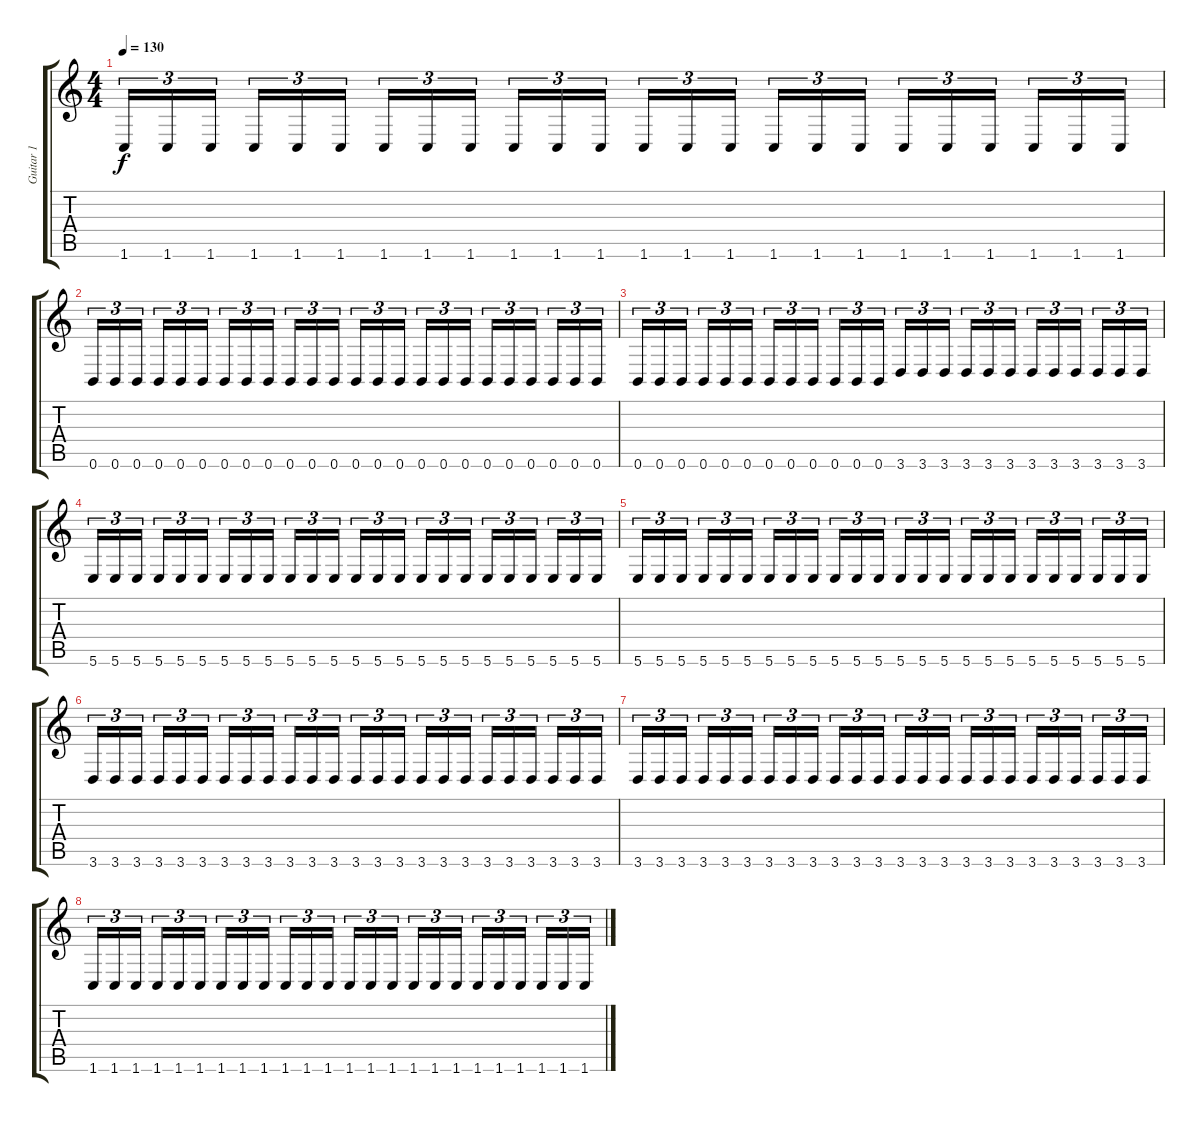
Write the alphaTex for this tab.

\track ("Guitar 1" "Guitar 1") {instrument distortionguitar}
\staff {score tabs}
\tuning (B3 Gb3 D3 A2 E2 B1) {hide}
\ts (4 4)
\tempo 130
\clef g2
\ks c
1.6.16{tu (3 2) dy f} 1.6.16{tu (3 2)} 1.6.16{tu (3 2)} 1.6.16{tu (3 2)} 1.6.16{tu (3 2)} 1.6.16{tu (3 2)} 1.6.16{tu (3 2)} 1.6.16{tu (3 2)} 1.6.16{tu (3 2)} 1.6.16{tu (3 2)} 1.6.16{tu (3 2)} 1.6.16{tu (3 2)} 1.6.16{tu (3 2)} 1.6.16{tu (3 2)} 1.6.16{tu (3 2)} 1.6.16{tu (3 2)} 1.6.16{tu (3 2)} 1.6.16{tu (3 2)} 1.6.16{tu (3 2)} 1.6.16{tu (3 2)} 1.6.16{tu (3 2)} 1.6.16{tu (3 2)} 1.6.16{tu (3 2)} 1.6.16{tu (3 2)} |
0.6.16{tu (3 2)} 0.6.16{tu (3 2)} 0.6.16{tu (3 2)} 0.6.16{tu (3 2)} 0.6.16{tu (3 2)} 0.6.16{tu (3 2)} 0.6.16{tu (3 2)} 0.6.16{tu (3 2)} 0.6.16{tu (3 2)} 0.6.16{tu (3 2)} 0.6.16{tu (3 2)} 0.6.16{tu (3 2)} 0.6.16{tu (3 2)} 0.6.16{tu (3 2)} 0.6.16{tu (3 2)} 0.6.16{tu (3 2)} 0.6.16{tu (3 2)} 0.6.16{tu (3 2)} 0.6.16{tu (3 2)} 0.6.16{tu (3 2)} 0.6.16{tu (3 2)} 0.6.16{tu (3 2)} 0.6.16{tu (3 2)} 0.6.16{tu (3 2)} |
0.6.16{tu (3 2)} 0.6.16{tu (3 2)} 0.6.16{tu (3 2)} 0.6.16{tu (3 2)} 0.6.16{tu (3 2)} 0.6.16{tu (3 2)} 0.6.16{tu (3 2)} 0.6.16{tu (3 2)} 0.6.16{tu (3 2)} 0.6.16{tu (3 2)} 0.6.16{tu (3 2)} 0.6.16{tu (3 2)} 3.6.16{tu (3 2)} 3.6.16{tu (3 2)} 3.6.16{tu (3 2)} 3.6.16{tu (3 2)} 3.6.16{tu (3 2)} 3.6.16{tu (3 2)} 3.6.16{tu (3 2)} 3.6.16{tu (3 2)} 3.6.16{tu (3 2)} 3.6.16{tu (3 2)} 3.6.16{tu (3 2)} 3.6.16{tu (3 2)} |
5.6.16{tu (3 2)} 5.6.16{tu (3 2)} 5.6.16{tu (3 2)} 5.6.16{tu (3 2)} 5.6.16{tu (3 2)} 5.6.16{tu (3 2)} 5.6.16{tu (3 2)} 5.6.16{tu (3 2)} 5.6.16{tu (3 2)} 5.6.16{tu (3 2)} 5.6.16{tu (3 2)} 5.6.16{tu (3 2)} 5.6.16{tu (3 2)} 5.6.16{tu (3 2)} 5.6.16{tu (3 2)} 5.6.16{tu (3 2)} 5.6.16{tu (3 2)} 5.6.16{tu (3 2)} 5.6.16{tu (3 2)} 5.6.16{tu (3 2)} 5.6.16{tu (3 2)} 5.6.16{tu (3 2)} 5.6.16{tu (3 2)} 5.6.16{tu (3 2)} |
5.6.16{tu (3 2)} 5.6.16{tu (3 2)} 5.6.16{tu (3 2)} 5.6.16{tu (3 2)} 5.6.16{tu (3 2)} 5.6.16{tu (3 2)} 5.6.16{tu (3 2)} 5.6.16{tu (3 2)} 5.6.16{tu (3 2)} 5.6.16{tu (3 2)} 5.6.16{tu (3 2)} 5.6.16{tu (3 2)} 5.6.16{tu (3 2)} 5.6.16{tu (3 2)} 5.6.16{tu (3 2)} 5.6.16{tu (3 2)} 5.6.16{tu (3 2)} 5.6.16{tu (3 2)} 5.6.16{tu (3 2)} 5.6.16{tu (3 2)} 5.6.16{tu (3 2)} 5.6.16{tu (3 2)} 5.6.16{tu (3 2)} 5.6.16{tu (3 2)} |
3.6.16{tu (3 2)} 3.6.16{tu (3 2)} 3.6.16{tu (3 2)} 3.6.16{tu (3 2)} 3.6.16{tu (3 2)} 3.6.16{tu (3 2)} 3.6.16{tu (3 2)} 3.6.16{tu (3 2)} 3.6.16{tu (3 2)} 3.6.16{tu (3 2)} 3.6.16{tu (3 2)} 3.6.16{tu (3 2)} 3.6.16{tu (3 2)} 3.6.16{tu (3 2)} 3.6.16{tu (3 2)} 3.6.16{tu (3 2)} 3.6.16{tu (3 2)} 3.6.16{tu (3 2)} 3.6.16{tu (3 2)} 3.6.16{tu (3 2)} 3.6.16{tu (3 2)} 3.6.16{tu (3 2)} 3.6.16{tu (3 2)} 3.6.16{tu (3 2)} |
3.6.16{tu (3 2)} 3.6.16{tu (3 2)} 3.6.16{tu (3 2)} 3.6.16{tu (3 2)} 3.6.16{tu (3 2)} 3.6.16{tu (3 2)} 3.6.16{tu (3 2)} 3.6.16{tu (3 2)} 3.6.16{tu (3 2)} 3.6.16{tu (3 2)} 3.6.16{tu (3 2)} 3.6.16{tu (3 2)} 3.6.16{tu (3 2)} 3.6.16{tu (3 2)} 3.6.16{tu (3 2)} 3.6.16{tu (3 2)} 3.6.16{tu (3 2)} 3.6.16{tu (3 2)} 3.6.16{tu (3 2)} 3.6.16{tu (3 2)} 3.6.16{tu (3 2)} 3.6.16{tu (3 2)} 3.6.16{tu (3 2)} 3.6.16{tu (3 2)} |
1.6.16{tu (3 2)} 1.6.16{tu (3 2)} 1.6.16{tu (3 2)} 1.6.16{tu (3 2)} 1.6.16{tu (3 2)} 1.6.16{tu (3 2)} 1.6.16{tu (3 2)} 1.6.16{tu (3 2)} 1.6.16{tu (3 2)} 1.6.16{tu (3 2)} 1.6.16{tu (3 2)} 1.6.16{tu (3 2)} 1.6.16{tu (3 2)} 1.6.16{tu (3 2)} 1.6.16{tu (3 2)} 1.6.16{tu (3 2)} 1.6.16{tu (3 2)} 1.6.16{tu (3 2)} 1.6.16{tu (3 2)} 1.6.16{tu (3 2)} 1.6.16{tu (3 2)} 1.6.16{tu (3 2)} 1.6.16{tu (3 2)} 1.6.16{tu (3 2)}
